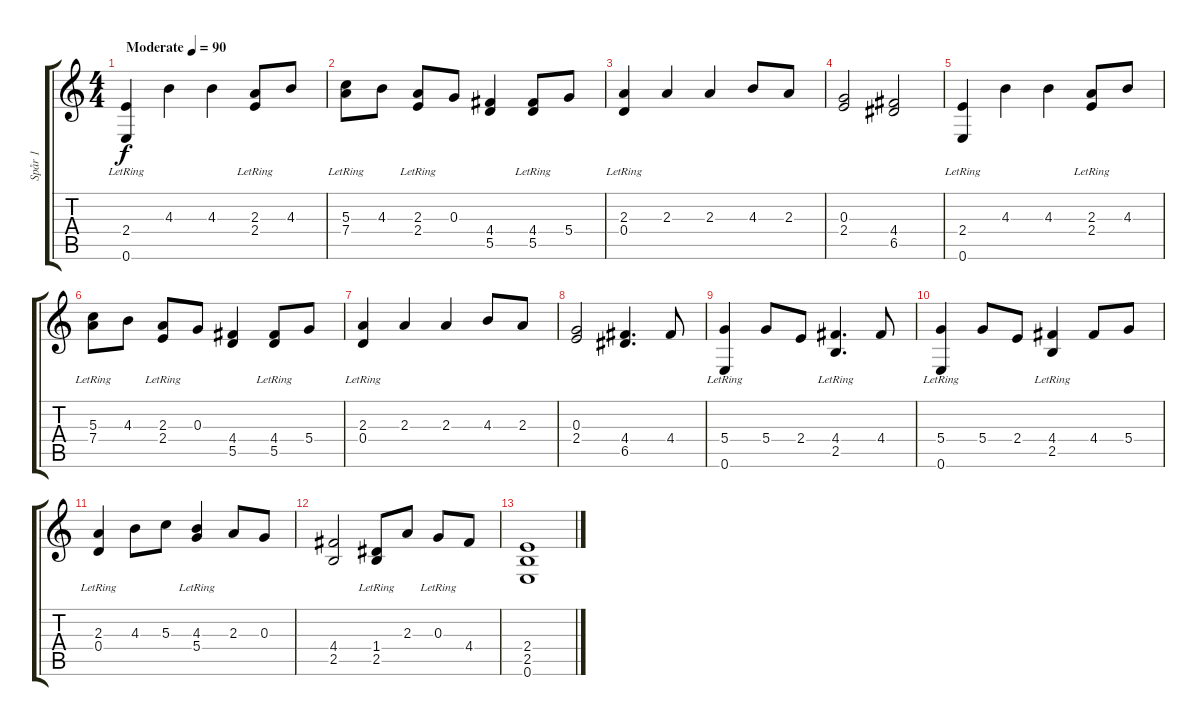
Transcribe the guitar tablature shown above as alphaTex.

\track ("Spår 1" "Spår 1") {instrument acousticguitarnylon}
\staff {score tabs}
\tuning (E4 B3 G3 D3 A2 E2) {hide}
\ts (4 4)
\tempo (90 "Moderate")
\clef g2
\ks c
(2.4{lr} 0.6{lr}).4{dy f instrument acousticguitarnylon} 4.3.4 4.3.4 (2.3 2.4{lr}).8 4.3.8 |
(5.3 7.4{lr}).8 4.3.8 (2.3 2.4{lr}).8 0.3.8 (4.4 5.5).4 (4.4 5.5{lr}).8 5.4.8 |
(2.3 0.4{lr}).4 2.3.4 2.3.4 4.3.8 2.3.8 |
(0.3 2.4).2 (4.4 6.5).2 |
(2.4{lr} 0.6{lr}).4 4.3.4 4.3.4 (2.3 2.4{lr}).8 4.3.8 |
(5.3 7.4{lr}).8 4.3.8 (2.3 2.4{lr}).8 0.3.8 (4.4 5.5).4 (4.4 5.5{lr}).8 5.4.8 |
(2.3 0.4{lr}).4 2.3.4 2.3.4 4.3.8 2.3.8 |
(0.3 2.4).2 (4.4 6.5).4{d} 4.4.8 |
(5.4 0.6{lr}).4 5.4.8 2.4.8 (4.4 2.5{lr}).4{d} 4.4.8 |
(5.4 0.6{lr}).4 5.4.8 2.4.8 (4.4 2.5{lr}).4 4.4.8 5.4.8 |
(2.3 0.4{lr}).4 4.3.8 5.3.8 (4.3 5.4{lr}).4 2.3.8 0.3.8 |
(4.4 2.5).2 (1.4{lr} 2.5{lr}).8 2.3.8 0.3{lr}.8 4.4.8 |
(2.4 2.5 0.6).1
